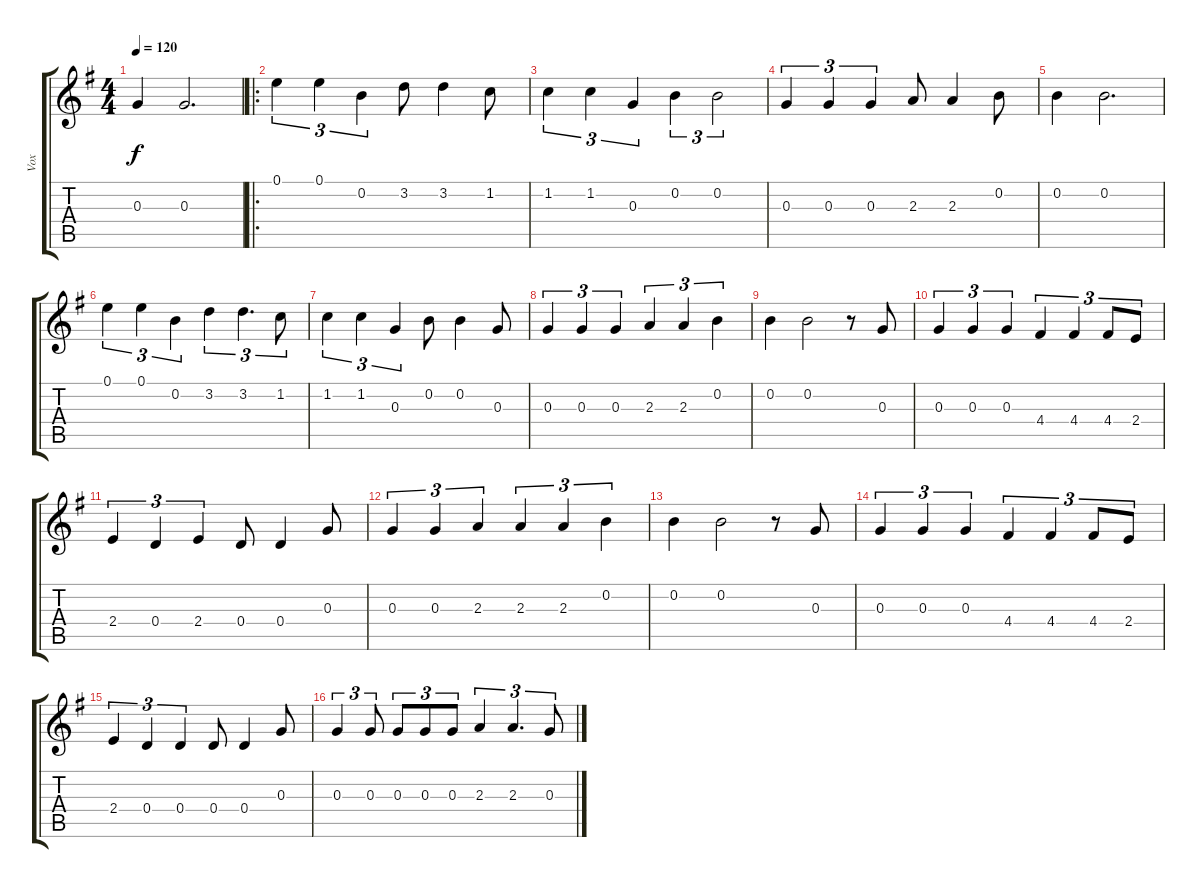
\track ("Vox" "Vox") {instrument fretlessbass}
\staff {score tabs}
\tuning (E4 B3 G3 D3 A2 E2) {hide}
\ts (4 4)
\tempo 120
\clef g2
\ks g
0.3.4{dy f} 0.3.2{d} |
\ro
0.1.4{tu (3 2)} 0.1.4{tu (3 2)} 0.2.4{tu (3 2)} 3.2.8 3.2.4 1.2.8 |
1.2.4{tu (3 2)} 1.2.4{tu (3 2)} 0.3.4{tu (3 2)} 0.2.4{tu (3 2)} 0.2.2{tu (3 2)} |
0.3.4{tu (3 2)} 0.3.4{tu (3 2)} 0.3.4{tu (3 2)} 2.3.8 2.3.4 0.2.8 |
0.2.4 0.2.2{d} |
0.1.4{tu (3 2)} 0.1.4{tu (3 2)} 0.2.4{tu (3 2)} 3.2.4{tu (3 2)} 3.2.4{d tu (3 2)} 1.2.8{tu (3 2)} |
1.2.4{tu (3 2)} 1.2.4{tu (3 2)} 0.3.4{tu (3 2)} 0.2.8 0.2.4 0.3.8 |
0.3.4{tu (3 2)} 0.3.4{tu (3 2)} 0.3.4{tu (3 2)} 2.3.4{tu (3 2)} 2.3.4{tu (3 2)} 0.2.4{tu (3 2)} |
0.2.4 0.2.2 r.8 0.3.8 |
0.3.4{tu (3 2)} 0.3.4{tu (3 2)} 0.3.4{tu (3 2)} 4.4.4{tu (3 2)} 4.4.4{tu (3 2)} 4.4.8{tu (3 2)} 2.4.8{tu (3 2)} |
2.4.4{tu (3 2)} 0.4.4{tu (3 2)} 2.4.4{tu (3 2)} 0.4.8 0.4.4 0.3.8 |
0.3.4{tu (3 2)} 0.3.4{tu (3 2)} 2.3.4{tu (3 2)} 2.3.4{tu (3 2)} 2.3.4{tu (3 2)} 0.2.4{tu (3 2)} |
0.2.4 0.2.2 r.8 0.3.8 |
0.3.4{tu (3 2)} 0.3.4{tu (3 2)} 0.3.4{tu (3 2)} 4.4.4{tu (3 2)} 4.4.4{tu (3 2)} 4.4.8{tu (3 2)} 2.4.8{tu (3 2)} |
2.4.4{tu (3 2)} 0.4.4{tu (3 2)} 0.4.4{tu (3 2)} 0.4.8 0.4.4 0.3.8 |
0.3.4{tu (3 2)} 0.3.8{tu (3 2)} 0.3.8{tu (3 2)} 0.3.8{tu (3 2)} 0.3.8{tu (3 2)} 2.3.4{tu (3 2)} 2.3.4{d tu (3 2)} 0.3.8{tu (3 2)}
